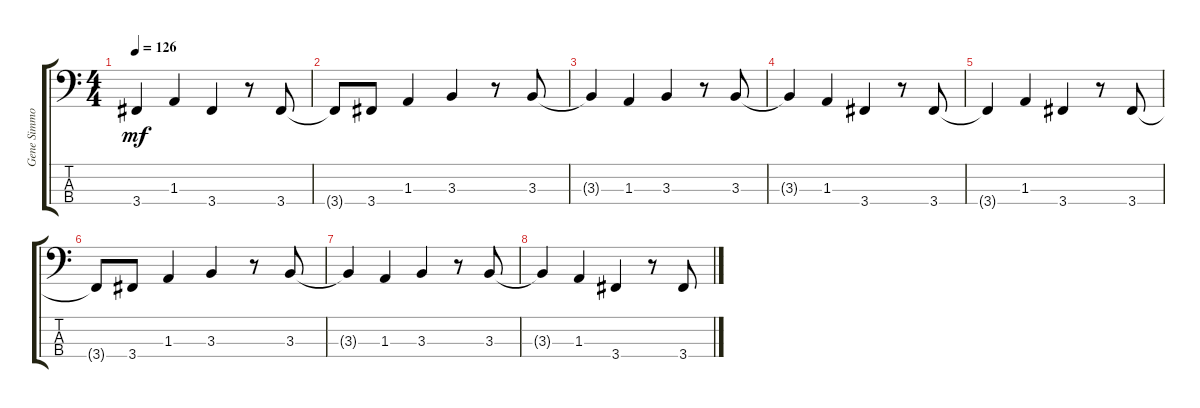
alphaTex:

\track ("Gene Simmons" "Gene Simmo") {instrument electricbassfinger}
\staff {score tabs}
\tuning (Gb2 Db2 Ab1 Eb1) {hide}
\ts (4 4)
\tempo 126
\clef f4
\ks c
3.4.4{dy mf} 1.3.4 3.4.4 r.8 3.4.8 |
3.4{t}.8 3.4.8 1.3.4 3.3.4 r.8 3.3.8 |
3.3{t}.4 1.3.4 3.3.4 r.8 3.3.8 |
3.3{t}.4 1.3.4 3.4.4 r.8 3.4.8 |
3.4{t}.4 1.3.4 3.4.4 r.8 3.4.8 |
3.4{t}.8 3.4.8 1.3.4 3.3.4 r.8 3.3.8 |
3.3{t}.4 1.3.4 3.3.4 r.8 3.3.8 |
3.3{t}.4 1.3.4 3.4.4 r.8 3.4.8
